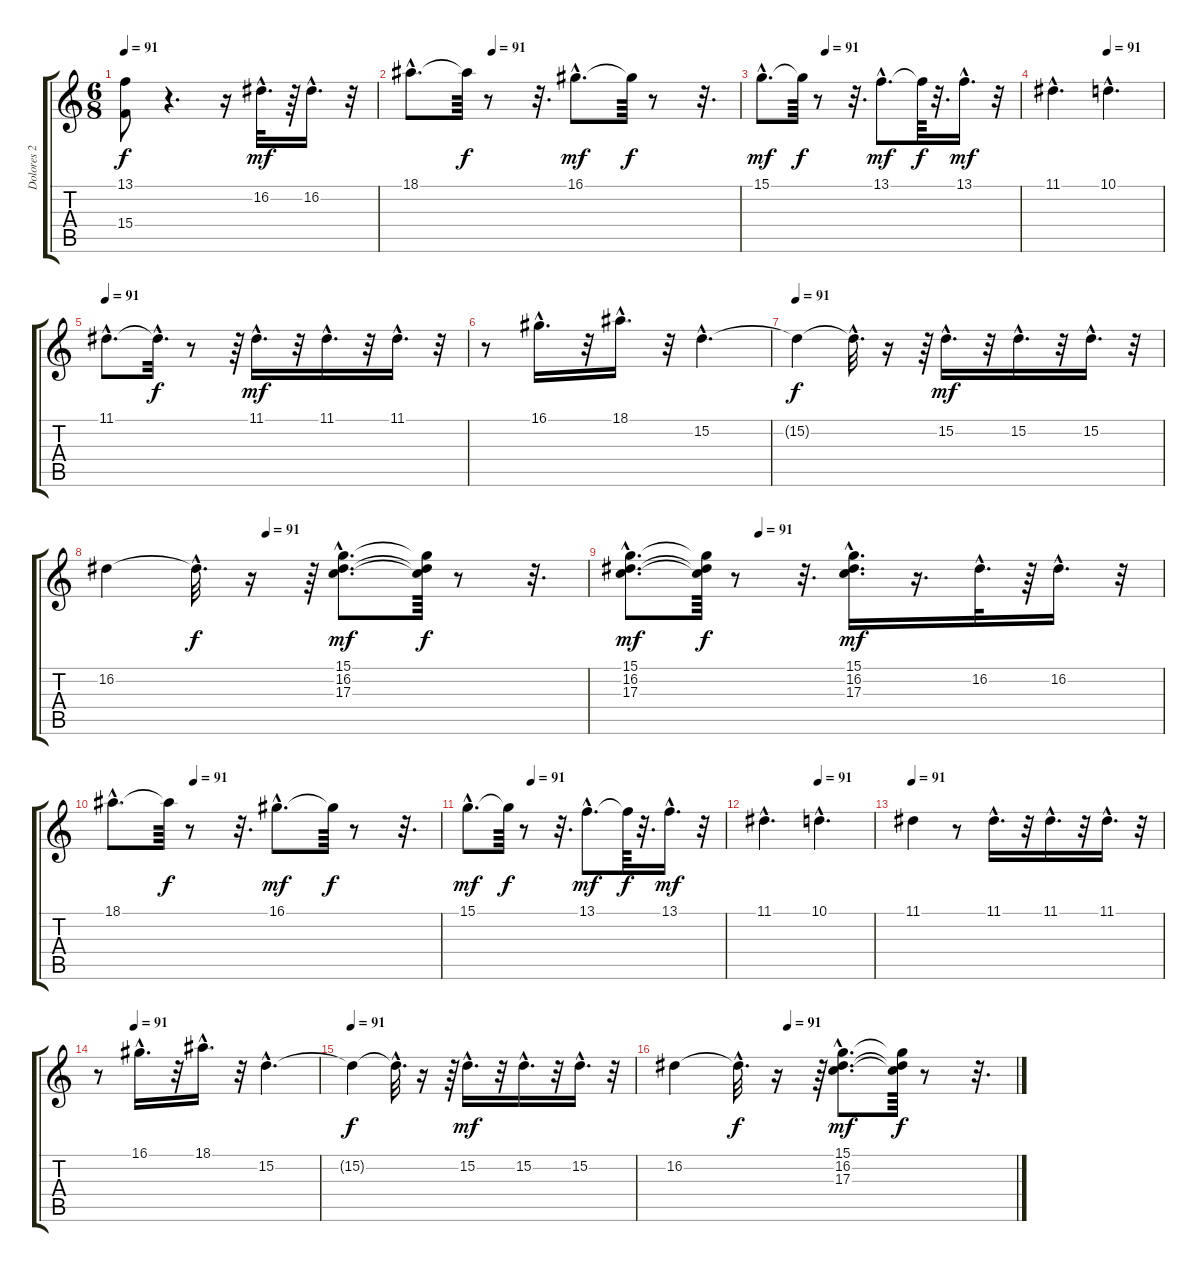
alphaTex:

\track ("Dolores 2" "Dolores 2") {instrument pad3polysynth}
\staff {score tabs}
\tuning (E4 B3 G3 D3 A2 E2) {hide}
\ts (6 8)
\tempo 91
\clef g2
\ks c
(13.1{t} 15.4{t}).8{dy f} r.4{d} r.16 16.2{hac}.32{d dy mf} r.64 16.2{hac}.16{d} r.32 |
\tempo (91 0.25)
18.1{hac}.8{d} 18.1{t}.64{dy f} r.8 r.32{d} 16.1{hac}.8{d dy mf} 16.1{t}.64{dy f} r.8 r.32{d} |
\tempo (91 0.25)
15.1{hac}.8{d dy mf} 15.1{t}.64{dy f} r.8 r.32{d} 13.1{hac}.8{d dy mf} 13.1{t}.64{dy f} r.32{d} 13.1{hac}.16{d dy mf} r.32 |
\tempo (91 0.5)
11.1{hac}.4{d} 10.1{hac}.4{d} |
\tempo 91
11.1{hac}.8{d} 11.1{hac t}.32{d dy f} r.8 r.64 11.1{hac}.16{d dy mf} r.32 11.1{hac}.16{d} r.32 11.1{hac}.16{d} r.32 |
r.8 16.1{hac}.16{d} r.32 18.1{hac}.16{d} r.32 15.2{hac}.4{d} |
\tempo 91
15.2{t}.4{dy f} 15.2{hac t}.32{d} r.16 r.64 15.2{hac}.16{d dy mf} r.32 15.2{hac}.16{d} r.32 15.2{hac}.16{d} r.32 |
\tempo (91 0.3333333333333333)
16.2.4 16.2{hac t}.32{d dy f} r.16 r.64 (15.1{hac} 16.2{hac} 17.3{hac}).8{d dy mf} (15.1{t} 16.2{t} 17.3{t}).64{dy f} r.8 r.32{d} |
\tempo (91 0.25)
(15.1{hac} 16.2{hac} 17.3{hac}).8{d dy mf} (15.1{t} 16.2{t} 17.3{t}).64{dy f} r.8 r.32{d} (15.1{hac} 16.2{hac} 17.3{hac}).16{d dy mf} r.16{d} 16.2{hac}.32{d} r.64 16.2{hac}.16{d} r.32 |
\tempo (91 0.25)
18.1{hac}.8{d} 18.1{t}.64{dy f} r.8 r.32{d} 16.1{hac}.8{d dy mf} 16.1{t}.64{dy f} r.8 r.32{d} |
\tempo (91 0.25)
15.1{hac}.8{d dy mf} 15.1{t}.64{dy f} r.8 r.32{d} 13.1{hac}.8{d dy mf} 13.1{t}.64{dy f} r.32{d} 13.1{hac}.16{d dy mf} r.32 |
\tempo (91 0.5)
11.1{hac}.4{d} 10.1{hac}.4{d} |
\tempo 91
11.1.4 r.8 11.1{hac}.16{d} r.32 11.1{hac}.16{d} r.32 11.1{hac}.16{d} r.32 |
\tempo (91 0.16666666666666666)
r.8 16.1{hac}.16{d} r.32 18.1{hac}.16{d} r.32 15.2{hac}.4{d} |
\tempo 91
15.2{t}.4{dy f} 15.2{hac t}.32{d} r.16 r.64 15.2{hac}.16{d dy mf} r.32 15.2{hac}.16{d} r.32 15.2{hac}.16{d} r.32 |
\tempo (91 0.3333333333333333)
16.2.4 16.2{hac t}.32{d dy f} r.16 r.64 (15.1{hac} 16.2{hac} 17.3{hac}).8{d dy mf} (15.1{t} 16.2{t} 17.3{t}).64{dy f} r.8 r.32{d}
